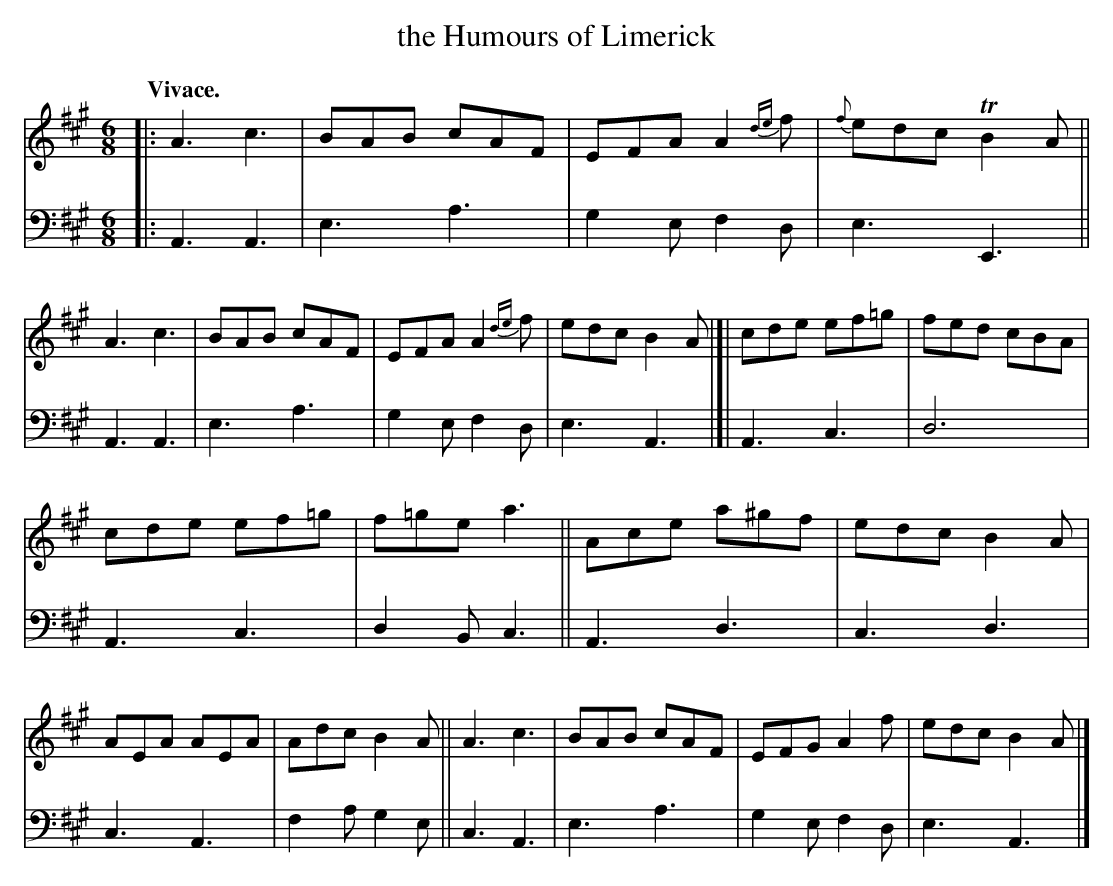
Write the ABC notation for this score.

X:1
T: the Humours of Limerick
M: 6/8
L: 1/8
Q: "Vivace."
K: A
V: 1 staves=2
|:\
A3 c3 | BAB cAF | EFA A2{de}f | {f}edc TB2A ||\
A3 c3 | BAB cAF | EFA A2{de}f | edc B2A |[|\
cde ef=g | fed cBA |
cde ef=g | f=ge a3 ||\
Ace a^gf | edc B2A | AEA AEA | Adc B2A ||\
A3 c3 | BAB cAF | EFG A2f | edc B2A |]
V: 2 clef=bass middle=d
|:\
A3 A3 | e3 a3 | g2e f2d | e3 E3 || A3 A3 | e3 a3 | g2e f2d |
e3 A3 |[| A3 c3 | d6 | A3 c3 | d2B c3 || A3 d3 | c3 d3 |
c3 A3 | f2a g2e || c3 A3 | e3 a3 | g2e f2d | e3 A3 |]
